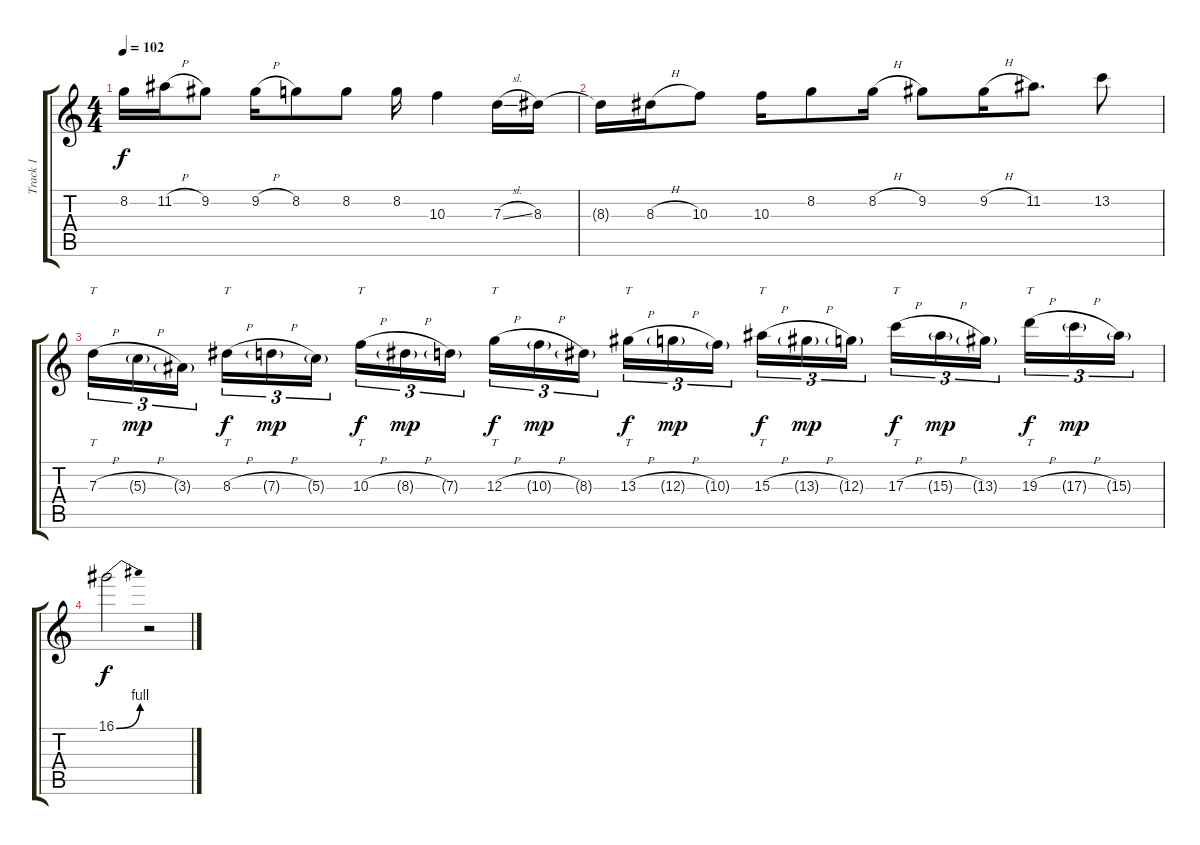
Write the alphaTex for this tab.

\track ("Track 1" "Track 1") {instrument overdrivenguitar}
\staff {score tabs}
\tuning (E4 B3 G3 D3 A2 E2) {hide}
\ts (4 4)
\tempo 102
\clef g2
\ks c
8.2{t}.16{dy f} 11.2{h}.16 9.2.8 9.2{h}.16 8.2.8 8.2.8 8.2.16 10.3.4 7.3{sl}.16 8.3.16 |
8.3{t}.16 8.3{h}.16 10.3.8 10.3.16 8.2.8 8.2{h}.16 9.2.8 9.2{h}.16 11.2.8{d} 13.2.8 |
7.3{h}.16{tt tu (3 2)} 5.3{h g}.16{tu (3 2) dy mp} 3.3{g}.16{tu (3 2) beam splitsecondary} 8.3{h}.16{tt tu (3 2) dy f} 7.3{h g}.16{tu (3 2) dy mp} 5.3{g}.16{tu (3 2)} 10.3{h}.16{tt tu (3 2) dy f} 8.3{h g}.16{tu (3 2) dy mp} 7.3{g}.16{tu (3 2) beam splitsecondary} 12.3{h}.16{tt tu (3 2) dy f} 10.3{h g}.16{tu (3 2) dy mp} 8.3{g}.16{tu (3 2)} 13.3{h}.16{tt tu (3 2) dy f} 12.3{h g}.16{tu (3 2) dy mp} 10.3{g}.16{tu (3 2) beam splitsecondary} 15.3{h}.16{tt tu (3 2) dy f} 13.3{h g}.16{tu (3 2) dy mp} 12.3{g}.16{tu (3 2)} 17.3{h}.16{tt tu (3 2) dy f} 15.3{h g}.16{tu (3 2) dy mp} 13.3{g}.16{tu (3 2) beam splitsecondary} 19.3{h}.16{tt tu (3 2) dy f} 17.3{h g}.16{tu (3 2) dy mp} 15.3{g}.16{tu (3 2)} |
16.1{be (bend 0 0 60 4)}.2{dy f} r.2
